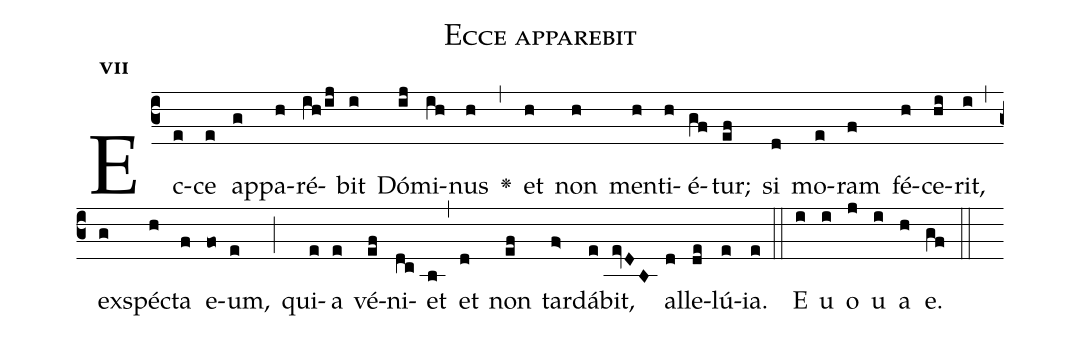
name:Ecce apparebit;
office-part:Antiphona;
mode:7;
%%
initial-style: 1;
name: Ecce apparebit
book: Antiphonae & Responsoria/Tomus I, p. 26;
occasion: Hebdomada II Adventus Dominica;
office-part: Vesperae II Ant 2;
user-notes: ;
commentary: ;
annotation: 7a;
centering-scheme: english;
fontsize: 12;
font: OFLSortsMillGoudy;
height: 11;
width: 4.5;
%%
(c3)Ec(e)ce(e) ap(g)pa(h)ré(ih/ij)bit(i) Dó(ij)mi(ih)nus(h) <v>\greheightstar</v>(,) et(h) non(h) men(h)ti(h)é(gf)tur;(ef) si(d) mo(e)ram(f) fé(h)ce(hi)rit,(i) (,) ex(g)spé(h)cta(f) e(fo)um,(e) (;) qui(e)a(e) vé(ef)ni(dc)et(b) (,) et(d) non(ef) tar(f>)dá(e)bit,(evDB) al(d)le(de)lú(e)ia.(e) (::)
E(i) u(i) o(j) u(i) a(h) e.(gf) (::)
